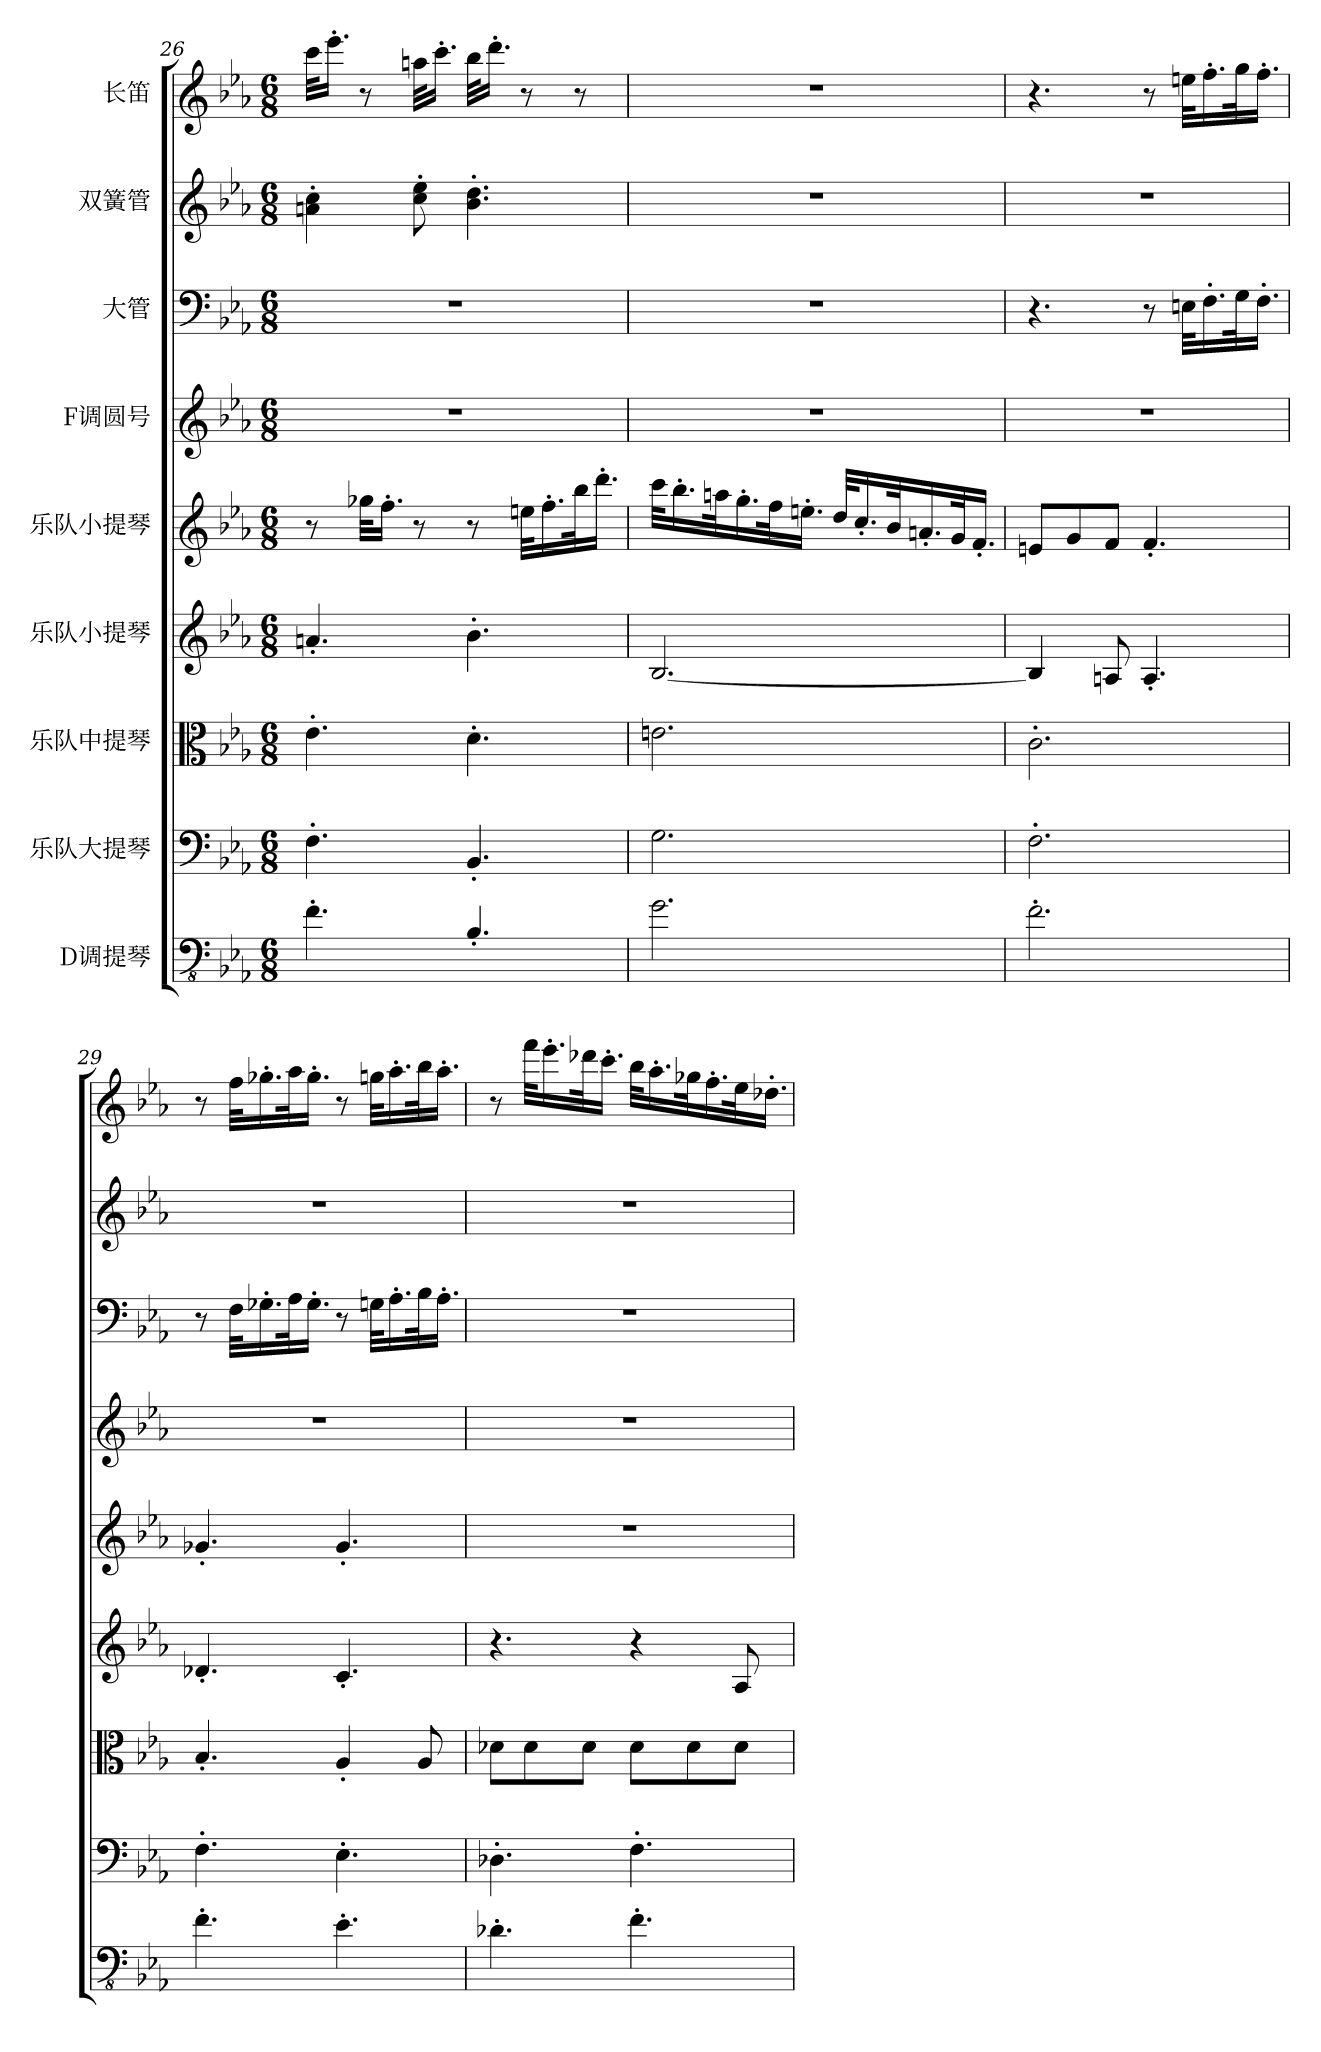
**kern	**kern	**kern	**kern	**kern	**kern	**kern	**kern	**kern
*part9	*part8	*part7	*part6	*part5	*part4	*part3	*part2	*part1
*staff9	*staff8	*staff7	*staff6	*staff5	*staff4	*staff3	*staff2	*staff1
*I"D调提琴	*I"乐队大提琴	*I"乐队中提琴	*I"乐队小提琴	*I"乐队小提琴	*I"F调圆号	*I"大管	*I"双簧管	*I"长笛
*clefFv4	*clefF4	*clefC3	*clefG2	*clefG2	*clefG2	*clefF4	*clefG2	*clefG2
*ITrd7c12	*	*	*	*	*ITrd4c7	*	*	*
*k[b-e-a-]	*k[b-e-a-]	*k[b-e-a-]	*k[b-e-a-]	*k[b-e-a-]	*k[b-e-a-d-]	*k[b-e-a-]	*k[b-e-a-]	*k[b-e-a-]
*M6/8	*M6/8	*M6/8	*M6/8	*M6/8	*M6/8	*M6/8	*M6/8	*M6/8
=26	=26	=26	=26	=26	=26	=26	=26	=26
4.FF'\	4.F'\	4.e-'\	4.an'/	8r	2.r	2.r	4an\' 4cc\'	32ccc\KLL
.	.	.	.	.	.	.	.	16.eee-'\JJ
.	.	.	.	32gg-X\KLL	.	.	.	8r
.	.	.	.	16.ff'\JJ	.	.	.	.
.	.	.	.	8r	.	.	8cc\' 8ee-\'	32aan\KLL
.	.	.	.	.	.	.	.	16.ccc'\JJ
4.BBB-'/	4.BB-'/	4.d'\	4.b-'\	8r	.	.	4.b-\' 4.dd\'	32bb-\KLL
.	.	.	.	.	.	.	.	16.ddd'\JJ
.	.	.	.	32een\KLL	.	.	.	8r
.	.	.	.	16.ff'\	.	.	.	.
.	.	.	.	32bb-\K	.	.	.	8r
.	.	.	.	16.ddd'\JJ	.	.	.	.
!!LO:PB:g=z
=27	=27	=27	=27	=27	=27	=27	=27	=27
2.GG\	2.G\	2.en\	[2.B-/	32ccc\KLL	2.r	2.r	2.r	2.r
.	.	.	.	16.bb-'\	.	.	.	.
.	.	.	.	32aan\K	.	.	.	.
.	.	.	.	16.gg'\	.	.	.	.
.	.	.	.	32ff\K	.	.	.	.
.	.	.	.	16.een'\JJ	.	.	.	.
.	.	.	.	32dd/KLL	.	.	.	.
.	.	.	.	16.cc'/	.	.	.	.
.	.	.	.	32b-/K	.	.	.	.
.	.	.	.	16.an'/	.	.	.	.
.	.	.	.	32g/K	.	.	.	.
.	.	.	.	16.f'/JJ	.	.	.	.
=28	=28	=28	=28	=28	=28	=28	=28	=28
2.FF'\	2.F'\	2.c'\	4B-/]	8en/L	2.r	4.r	2.r	4.r
.	.	.	.	8g/	.	.	.	.
.	.	.	8An/	8f/J	.	.	.	.
.	.	.	4.A'/	4.f'/	.	8r	.	8r
.	.	.	.	.	.	32En\KLL	.	32een\KLL
.	.	.	.	.	.	16.F'\	.	16.ff'\
.	.	.	.	.	.	32G\K	.	32gg\K
.	.	.	.	.	.	16.F'\JJ	.	16.ff'\JJ
=29	=29	=29	=29	=29	=29	=29	=29	=29
4.FF'\	4.F'\	4.B-'/	4.d-X'/	4.g-X'/	2.r	8r	2.r	8r
.	.	.	.	.	.	32F\KLL	.	32ff\KLL
.	.	.	.	.	.	16.G-X'\	.	16.gg-X'\
.	.	.	.	.	.	32A-\K	.	32aa-\K
.	.	.	.	.	.	16.G-'\JJ	.	16.gg-'\JJ
4.EE-'\	4.E-'\	4A-'/	4.c'/	4.g-'/	.	8r	.	8r
.	.	.	.	.	.	32Gn\KLL	.	32ggn\KLL
.	.	.	.	.	.	16.A-'\	.	16.aa-'\
.	.	8A-/	.	.	.	32B-\K	.	32bb-\K
.	.	.	.	.	.	16.A-'\JJ	.	16.aa-'\JJ
!!LO:PB:g=z
=30	=30	=30	=30	=30	=30	=30	=30	=30
4.DD-X'\	4.D-X'\	8d-X\L	4.r	2.r	2.r	2.r	2.r	8r
.	.	8d-\	.	.	.	.	.	32fff\KLL
.	.	.	.	.	.	.	.	16.eee-'\
.	.	8d-\J	.	.	.	.	.	32ddd-X\K
.	.	.	.	.	.	.	.	16.ccc'\JJ
4.FF'\	4.F'\	8d-\L	4r	.	.	.	.	32bb-\KLL
.	.	.	.	.	.	.	.	16.aa-'\
.	.	8d-\	.	.	.	.	.	32gg-X\K
.	.	.	.	.	.	.	.	16.ff'\
.	.	8d-\J	8A-/	.	.	.	.	32ee-\K
.	.	.	.	.	.	.	.	16.dd-X'\JJ
=	=	=	=	=	=	=	=	=
*-	*-	*-	*-	*-	*-	*-	*-	*-
